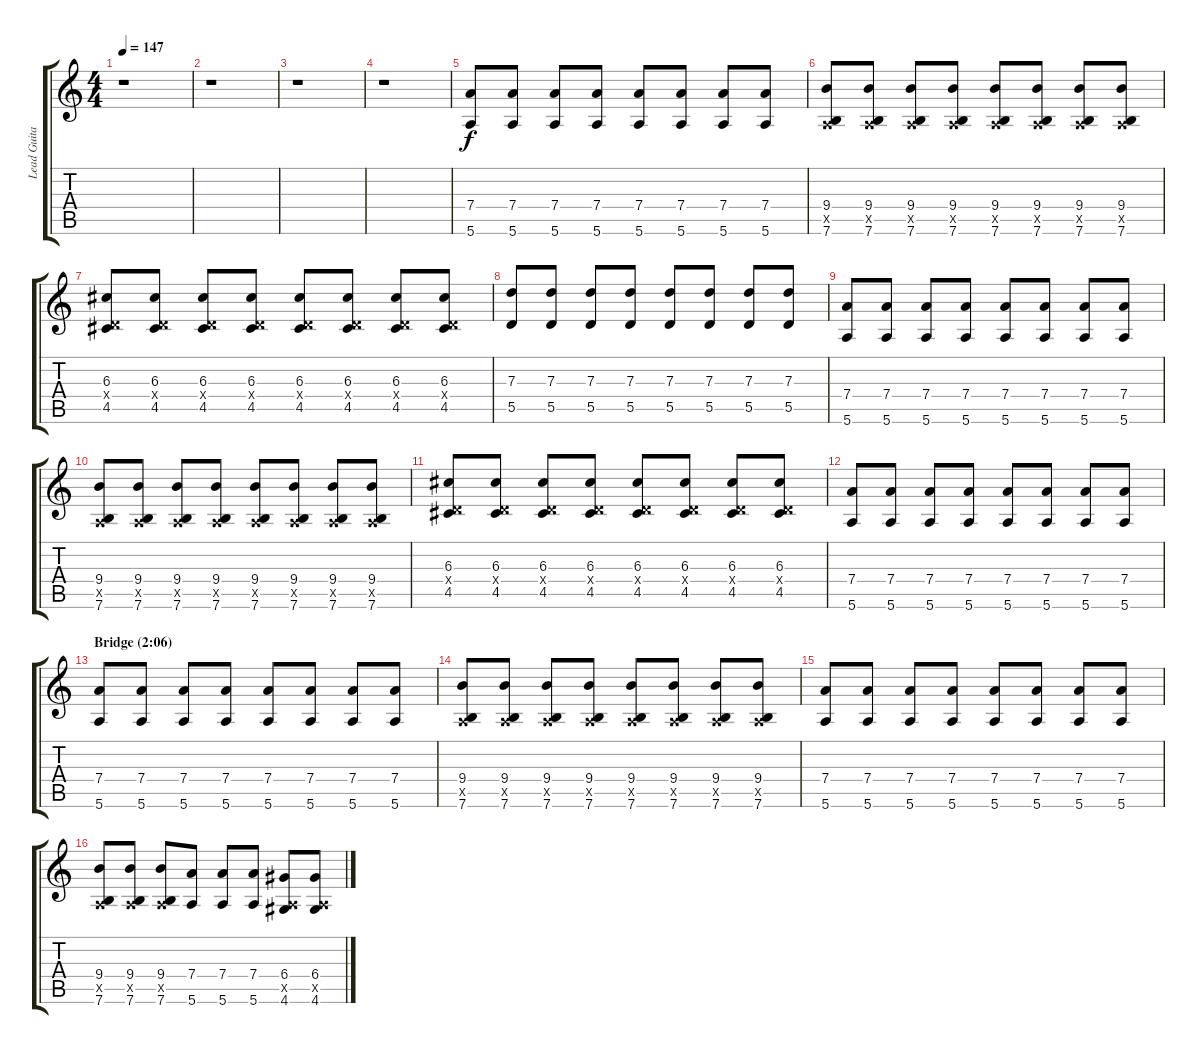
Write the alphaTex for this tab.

\track ("Lead Guitar" "Lead Guita") {instrument overdrivenguitar}
\staff {score tabs}
\tuning (E4 B3 G3 D3 A2 E2) {hide}
\ts (4 4)
\tempo 147
\clef g2
\ks c
r.1{dy f} |
r.1 |
r.1 |
r.1 |
(7.4 5.6).8{volume 13} (7.4 5.6).8 (7.4 5.6).8 (7.4 5.6).8 (7.4 5.6).8 (7.4 5.6).8 (7.4 5.6).8 (7.4 5.6).8 |
(9.4 0.5{x} 7.6).8 (9.4 0.5{x} 7.6).8 (9.4 0.5{x} 7.6).8 (9.4 0.5{x} 7.6).8 (9.4 0.5{x} 7.6).8 (9.4 0.5{x} 7.6).8 (9.4 0.5{x} 7.6).8 (9.4 0.5{x} 7.6).8 |
(6.3 0.4{x} 4.5).8 (6.3 0.4{x} 4.5).8 (6.3 0.4{x} 4.5).8 (6.3 0.4{x} 4.5).8 (6.3 0.4{x} 4.5).8 (6.3 0.4{x} 4.5).8 (6.3 0.4{x} 4.5).8 (6.3 0.4{x} 4.5).8 |
(7.3 5.5).8 (7.3 5.5).8 (7.3 5.5).8 (7.3 5.5).8 (7.3 5.5).8 (7.3 5.5).8 (7.3 5.5).8 (7.3 5.5).8 |
(7.4 5.6).8{volume 13} (7.4 5.6).8 (7.4 5.6).8 (7.4 5.6).8 (7.4 5.6).8 (7.4 5.6).8 (7.4 5.6).8 (7.4 5.6).8 |
(9.4 0.5{x} 7.6).8 (9.4 0.5{x} 7.6).8 (9.4 0.5{x} 7.6).8 (9.4 0.5{x} 7.6).8 (9.4 0.5{x} 7.6).8 (9.4 0.5{x} 7.6).8 (9.4 0.5{x} 7.6).8 (9.4 0.5{x} 7.6).8 |
(6.3 0.4{x} 4.5).8 (6.3 0.4{x} 4.5).8 (6.3 0.4{x} 4.5).8 (6.3 0.4{x} 4.5).8 (6.3 0.4{x} 4.5).8 (6.3 0.4{x} 4.5).8 (6.3 0.4{x} 4.5).8 (6.3 0.4{x} 4.5).8 |
(7.4 5.6).8 (7.4 5.6).8 (7.4 5.6).8 (7.4 5.6).8 (7.4 5.6).8 (7.4 5.6).8 (7.4 5.6).8 (7.4 5.6).8 |
\section ("" "Bridge (2:06)")
(7.4 5.6).8{volume 16} (7.4 5.6).8 (7.4 5.6).8 (7.4 5.6).8 (7.4 5.6).8 (7.4 5.6).8 (7.4 5.6).8 (7.4 5.6).8 |
(9.4 0.5{x} 7.6).8 (9.4 0.5{x} 7.6).8 (9.4 0.5{x} 7.6).8 (9.4 0.5{x} 7.6).8 (9.4 0.5{x} 7.6).8 (9.4 0.5{x} 7.6).8 (9.4 0.5{x} 7.6).8 (9.4 0.5{x} 7.6).8 |
(7.4 5.6).8 (7.4 5.6).8 (7.4 5.6).8 (7.4 5.6).8 (7.4 5.6).8 (7.4 5.6).8 (7.4 5.6).8 (7.4 5.6).8 |
(9.4 0.5{x} 7.6).8 (9.4 0.5{x} 7.6).8 (9.4 0.5{x} 7.6).8 (7.4 5.6).8 (7.4 5.6).8 (7.4 5.6).8 (6.4 0.5{x} 4.6).8 (6.4 0.5{x} 4.6).8
